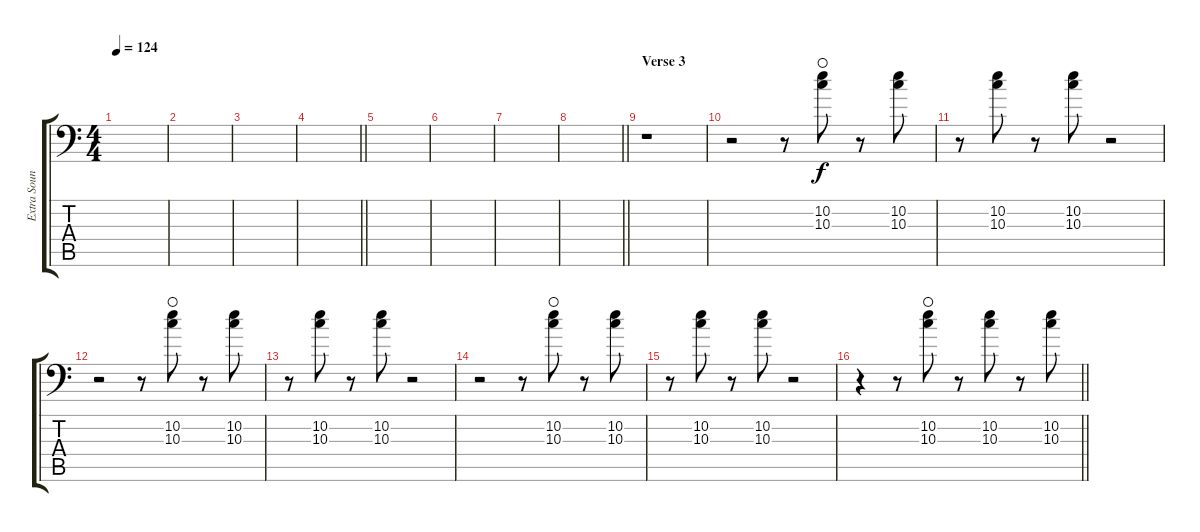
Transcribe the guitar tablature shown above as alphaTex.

\track ("Extra Sounds" "Extra Soun") {instrument distortionguitar}
\staff {score tabs}
\tuning (B3 Gb3 D3 A2 E2 A1) {hide}
\ts (4 4)
\tempo 124
\clef f4
\ks c
|
|
|
\barLineRight lightlight
|
\section ("" "")
|
|
|
\barLineRight lightlight
|
\section ("" "Verse 3")
r.1{volume 5 balance 15} |
r.2 r.8{volume 0} (10.2 10.3).8{waho} r.8 (10.2 10.3).8 |
r.8 (10.2 10.3).8 r.8 (10.2 10.3).8 r.2 |
r.2{volume 5 balance 15} r.8{volume 0} (10.2 10.3).8{waho} r.8 (10.2 10.3).8 |
r.8 (10.2 10.3).8 r.8 (10.2 10.3).8 r.2 |
r.2{volume 5 balance 15} r.8{volume 0} (10.2 10.3).8{waho} r.8 (10.2 10.3).8 |
r.8 (10.2 10.3).8 r.8 (10.2 10.3).8 r.2 |
\barLineRight lightlight
r.4{volume 5 balance 15} r.8{volume 0} (10.2 10.3).8{waho} r.8 (10.2 10.3).8 r.8 (10.2 10.3).8
